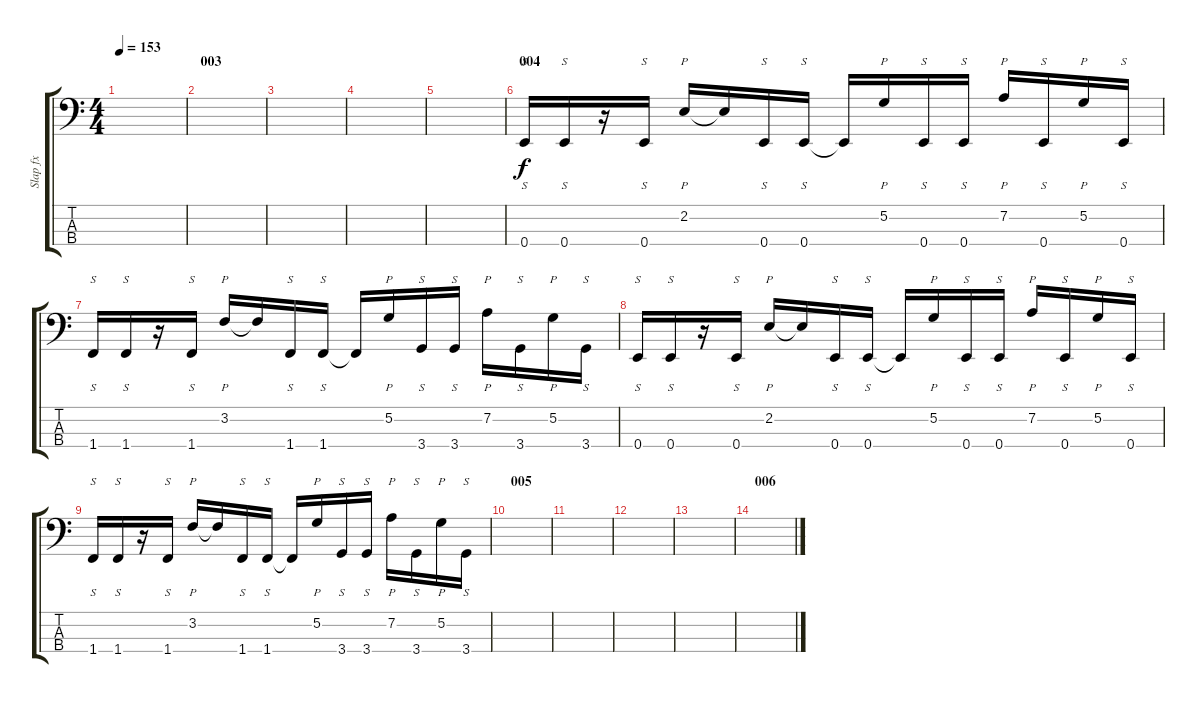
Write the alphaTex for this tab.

\track ("Slap fx" "Slap fx") {instrument slapbass1}
\staff {score tabs}
\tuning (G2 D2 A1 E1) {hide}
\ts (4 4)
\tempo 153
\clef f4
\ks c
|
\section ("" "003")
|
|
|
|
\section ("" "004")
0.4.16{s} 0.4.16{s} r.16 0.4.16{s} 2.2.16{p} 2.2{t}.16 0.4.16{s} 0.4.16{s} 0.4{t}.16 5.2.16{p} 0.4.16{s} 0.4.16{s} 7.2.16{p} 0.4.16{s} 5.2.16{p} 0.4.16{s} |
1.4.16{s} 1.4.16{s} r.16 1.4.16{s} 3.2.16{p} 3.2{t}.16 1.4.16{s} 1.4.16{s} 1.4{t}.16 5.2.16{p} 3.4.16{s} 3.4.16{s} 7.2.16{p} 3.4.16{s} 5.2.16{p} 3.4.16{s} |
0.4.16{s} 0.4.16{s} r.16 0.4.16{s} 2.2.16{p} 2.2{t}.16 0.4.16{s} 0.4.16{s} 0.4{t}.16 5.2.16{p} 0.4.16{s} 0.4.16{s} 7.2.16{p} 0.4.16{s} 5.2.16{p} 0.4.16{s} |
1.4.16{s} 1.4.16{s} r.16 1.4.16{s} 3.2.16{p} 3.2{t}.16 1.4.16{s} 1.4.16{s} 1.4{t}.16 5.2.16{p} 3.4.16{s} 3.4.16{s} 7.2.16{p} 3.4.16{s} 5.2.16{p} 3.4.16{s} |
\section ("" "005")
|
|
|
|
\section ("" "006")
